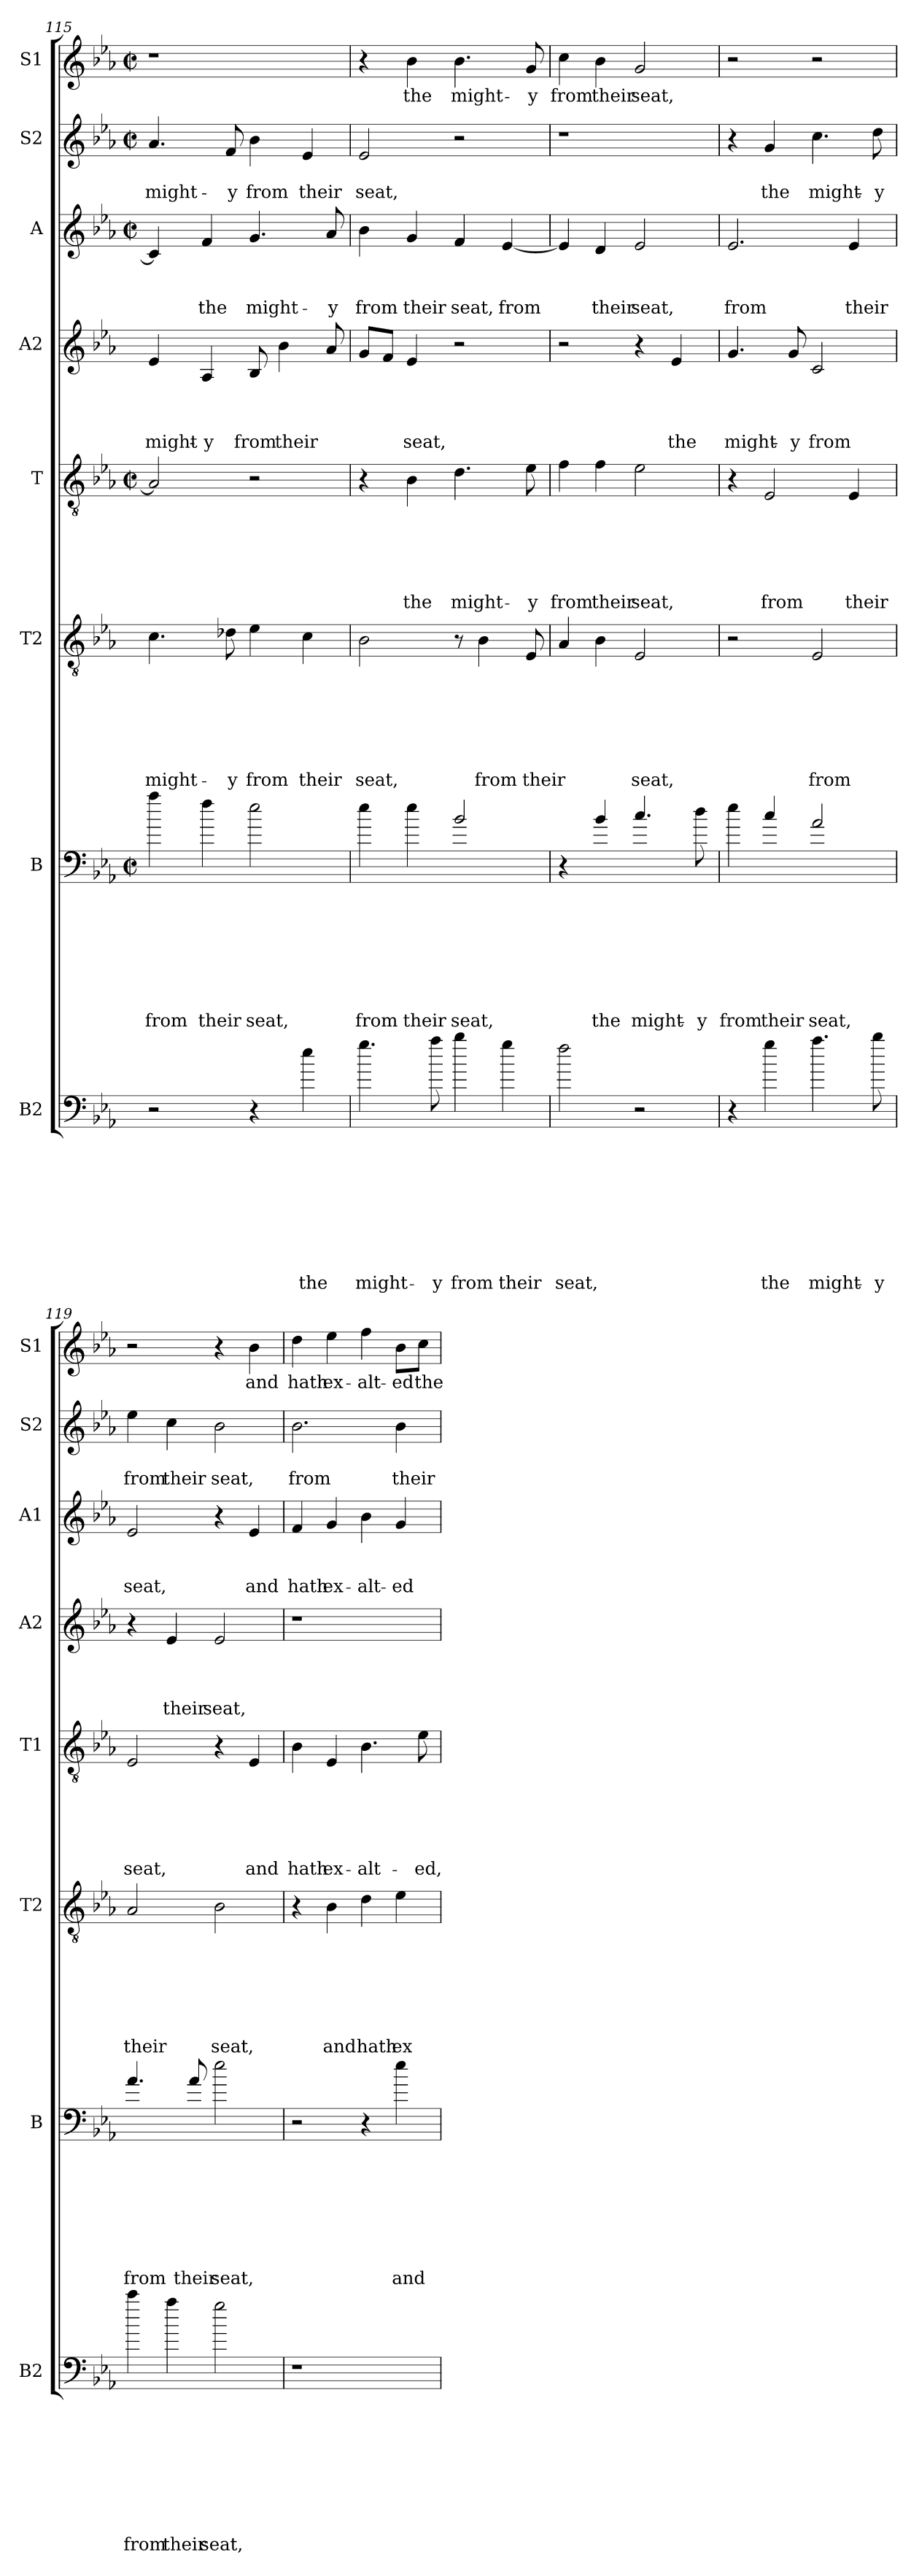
**kern	**text	**text	**text	**text	**text	**text	**text	**text	**text	**kern	**text	**text	**text	**text	**text	**text	**text	**text	**kern	**text	**text	**text	**text	**text	**text	**text	**kern	**text	**text	**text	**text	**text	**text	**kern	**text	**text	**text	**text	**kern	**text	**text	**text	**kern	**text	**text	**kern	**text
*part8	*part8	*part8	*part8	*part8	*part8	*part8	*part8	*part8	*part8	*part7	*part7	*part7	*part7	*part7	*part7	*part7	*part7	*part7	*part6	*part6	*part6	*part6	*part6	*part6	*part6	*part6	*part5	*part5	*part5	*part5	*part5	*part5	*part5	*part4	*part4	*part4	*part4	*part4	*part3	*part3	*part3	*part3	*part2	*part2	*part2	*part1	*part1
*staff8	*staff8	*staff8	*staff8	*staff8	*staff8	*staff8	*staff8	*staff8	*staff8	*staff7	*staff7	*staff7	*staff7	*staff7	*staff7	*staff7	*staff7	*staff7	*staff6	*staff6	*staff6	*staff6	*staff6	*staff6	*staff6	*staff6	*staff5	*staff5	*staff5	*staff5	*staff5	*staff5	*staff5	*staff4	*staff4	*staff4	*staff4	*staff4	*staff3	*staff3	*staff3	*staff3	*staff2	*staff2	*staff2	*staff1	*staff1
*I"B2	*	*	*	*	*	*	*	*	*	*I"B	*	*	*	*	*	*	*	*	*I"T2	*	*	*	*	*	*	*	*I"T	*	*	*	*	*	*	*I"A2	*	*	*	*	*I"A	*	*	*	*I"S2	*	*	*I"S1	*
*I'B2	*	*	*	*	*	*	*	*	*	*I'B	*	*	*	*	*	*	*	*	*I'T2	*	*	*	*	*	*	*	*I'T1	*	*	*	*	*	*	*I'A2	*	*	*	*	*I'A1	*	*	*	*I'S2	*	*	*I'S1	*
!!LO:PB:g=z
*clefF4	*	*	*	*	*	*	*	*	*	*clefF4	*	*	*	*	*	*	*	*	*clefGv2	*	*	*	*	*	*	*	*clefGv2	*	*	*	*	*	*	*clefG2	*	*	*	*	*clefG2	*	*	*	*clefG2	*	*	*clefG2	*
*k[b-e-a-]	*	*	*	*	*	*	*	*	*	*k[b-e-a-]	*	*	*	*	*	*	*	*	*k[b-e-a-]	*	*	*	*	*	*	*	*k[b-e-a-]	*	*	*	*	*	*	*k[b-e-a-]	*	*	*	*	*k[b-e-a-]	*	*	*	*k[b-e-a-]	*	*	*k[b-e-a-]	*
*E-:	*	*	*	*	*	*	*	*	*	*E-:	*	*	*	*	*	*	*	*	*E-:	*	*	*	*	*	*	*	*E-:	*	*	*	*	*	*	*E-:	*	*	*	*	*E-:	*	*	*	*E-:	*	*	*E-:	*
*	*	*	*	*	*	*	*	*	*	*M2/2	*	*	*	*	*	*	*	*	*	*	*	*	*	*	*	*	*M2/2	*	*	*	*	*	*	*	*	*	*	*	*M2/2	*	*	*	*M2/2	*	*	*M2/2	*
*	*	*	*	*	*	*	*	*	*	*met(c|)	*	*	*	*	*	*	*	*	*	*	*	*	*	*	*	*	*met(c|)	*	*	*	*	*	*	*	*	*	*	*	*met(c|)	*	*	*	*met(c|)	*	*	*met(c|)	*
=115	=115	=115	=115	=115	=115	=115	=115	=115	=115	=115	=115	=115	=115	=115	=115	=115	=115	=115	=115	=115	=115	=115	=115	=115	=115	=115	=115	=115	=115	=115	=115	=115	=115	=115	=115	=115	=115	=115	=115	=115	=115	=115	=115	=115	=115	=115	=115
!	!	!	!	!	!	!	!	!	!	!	!	!	!	!	!	!	!	!LO:LY:b	!	!	!	!	!	!	!	!LO:LY:b	!	!	!	!	!	!	!	!	!	!	!	!LO:LY:b	!	!	!	!	!	!	!LO:LY:b	!	!
2r	.	.	.	.	.	.	.	.	.	4aa-\	.	.	.	.	.	.	.	from	4.c\	.	.	.	.	.	.	might-	2A-/]	.	.	.	.	.	.	4e-/	.	.	.	might-	4c/]	.	.	.	4.a-/	.	might-	1r	.
!	!	!	!	!	!	!	!	!	!	!	!	!	!	!	!	!	!	!LO:LY:b	!	!	!	!	!	!	!	!	!	!	!	!	!	!	!	!	!	!	!	!LO:LY:b	!	!	!	!LO:LY:b	!	!	!	!	!
.	.	.	.	.	.	.	.	.	.	4ff\	.	.	.	.	.	.	.	their	.	.	.	.	.	.	.	.	.	.	.	.	.	.	.	4A-/	.	.	.	-y	4f/	.	.	the	.	.	.	.	.
!	!	!	!	!	!	!	!	!	!	!	!	!	!	!	!	!	!	!	!	!	!	!	!	!	!	!LO:LY:b	!	!	!	!	!	!	!	!	!	!	!	!	!	!	!	!	!	!	!LO:LY:b	!	!
.	.	.	.	.	.	.	.	.	.	.	.	.	.	.	.	.	.	.	8d-X\	.	.	.	.	.	.	-y	.	.	.	.	.	.	.	.	.	.	.	.	.	.	.	.	8f/	.	-y	.	.
!	!	!	!	!	!	!	!	!	!	!	!	!	!	!	!	!	!	!LO:LY:b	!	!	!	!	!	!	!	!LO:LY:b	!	!	!	!	!	!	!	!	!	!	!	!LO:LY:b	!	!	!	!LO:LY:b	!	!	!LO:LY:b	!	!
4r	.	.	.	.	.	.	.	.	.	2ee-\	.	.	.	.	.	.	.	seat,	4e-\	.	.	.	.	.	.	from	2r	.	.	.	.	.	.	8B-/	.	.	.	from	4.g/	.	.	might-	4b-\	.	from	.	.
!	!	!	!	!	!	!	!	!	!	!	!	!	!	!	!	!	!	!	!	!	!	!	!	!	!	!	!	!	!	!	!	!	!	!	!	!	!	!LO:LY:b	!	!	!	!	!	!	!	!	!
.	.	.	.	.	.	.	.	.	.	.	.	.	.	.	.	.	.	.	.	.	.	.	.	.	.	.	.	.	.	.	.	.	.	4b-\	.	.	.	their	.	.	.	.	.	.	.	.	.
!	!	!	!	!	!	!	!	!	!LO:LY:b	!	!	!	!	!	!	!	!	!	!	!	!	!	!	!	!	!LO:LY:b	!	!	!	!	!	!	!	!	!	!	!	!	!	!	!	!	!	!	!LO:LY:b	!	!
4ee-\	.	.	.	.	.	.	.	.	the	.	.	.	.	.	.	.	.	.	4c\	.	.	.	.	.	.	their	.	.	.	.	.	.	.	.	.	.	.	.	.	.	.	.	4e-/	.	their	.	.
!	!	!	!	!	!	!	!	!	!	!	!	!	!	!	!	!	!	!	!	!	!	!	!	!	!	!	!	!	!	!	!	!	!	!	!	!	!	!	!	!	!	!LO:LY:b	!	!	!	!	!
.	.	.	.	.	.	.	.	.	.	.	.	.	.	.	.	.	.	.	.	.	.	.	.	.	.	.	.	.	.	.	.	.	.	8a-/	.	.	.	.	8a-/	.	.	-y	.	.	.	.	.
=116	=116	=116	=116	=116	=116	=116	=116	=116	=116	=116	=116	=116	=116	=116	=116	=116	=116	=116	=116	=116	=116	=116	=116	=116	=116	=116	=116	=116	=116	=116	=116	=116	=116	=116	=116	=116	=116	=116	=116	=116	=116	=116	=116	=116	=116	=116	=116
!	!	!	!	!	!	!	!	!	!LO:LY:b	!	!	!	!	!	!	!	!	!LO:LY:b	!	!	!	!	!	!	!	!LO:LY:b	!	!	!	!	!	!	!	!	!	!	!	!	!	!	!	!LO:LY:b	!	!	!LO:LY:b	!	!
4.gg\	.	.	.	.	.	.	.	.	might-	4ee-\	.	.	.	.	.	.	.	from	2B-\	.	.	.	.	.	.	seat,	4r	.	.	.	.	.	.	8g/L	.	.	.	.	4b-\	.	.	from	2e-/	.	seat,	4r	.
.	.	.	.	.	.	.	.	.	.	.	.	.	.	.	.	.	.	.	.	.	.	.	.	.	.	.	.	.	.	.	.	.	.	8f/J	.	.	.	.	.	.	.	.	.	.	.	.	.
!	!	!	!	!	!	!	!	!	!	!	!	!	!	!	!	!	!	!LO:LY:b	!	!	!	!	!	!	!	!	!	!	!	!	!	!	!LO:LY:b	!	!	!	!	!LO:LY:b	!	!	!	!LO:LY:b	!	!	!	!	!LO:LY:b
.	.	.	.	.	.	.	.	.	.	4ee-\	.	.	.	.	.	.	.	their	.	.	.	.	.	.	.	.	4B-\	.	.	.	.	.	the	4e-/	.	.	.	seat,	4g/	.	.	their	.	.	.	4b-\	the
!	!	!	!	!	!	!	!	!	!LO:LY:b	!	!	!	!	!	!	!	!	!	!	!	!	!	!	!	!	!	!	!	!	!	!	!	!	!	!	!	!	!	!	!	!	!	!	!	!	!	!
8aa-\	.	.	.	.	.	.	.	.	-y	.	.	.	.	.	.	.	.	.	.	.	.	.	.	.	.	.	.	.	.	.	.	.	.	.	.	.	.	.	.	.	.	.	.	.	.	.	.
!	!	!	!	!	!	!	!	!	!LO:LY:b	!	!	!	!	!	!	!	!	!LO:LY:b	!	!	!	!	!	!	!	!	!	!	!	!	!	!	!LO:LY:b	!	!	!	!	!	!	!	!	!LO:LY:b	!	!	!	!	!LO:LY:b
4bb-\	.	.	.	.	.	.	.	.	from	2b-/	.	.	.	.	.	.	.	seat,	8r	.	.	.	.	.	.	.	4.d\	.	.	.	.	.	might-	2r	.	.	.	.	4f/	.	.	seat,	2r	.	.	4.b-\	might-
!	!	!	!	!	!	!	!	!	!	!	!	!	!	!	!	!	!	!	!	!	!	!	!	!	!	!LO:LY:b	!	!	!	!	!	!	!	!	!	!	!	!	!	!	!	!	!	!	!	!	!
.	.	.	.	.	.	.	.	.	.	.	.	.	.	.	.	.	.	.	4B-\	.	.	.	.	.	.	from	.	.	.	.	.	.	.	.	.	.	.	.	.	.	.	.	.	.	.	.	.
!	!	!	!	!	!	!	!	!	!LO:LY:b	!	!	!	!	!	!	!	!	!	!	!	!	!	!	!	!	!	!	!	!	!	!	!	!	!	!	!	!	!	!	!	!	!LO:LY:b	!	!	!	!	!
4gg\	.	.	.	.	.	.	.	.	their	.	.	.	.	.	.	.	.	.	.	.	.	.	.	.	.	.	.	.	.	.	.	.	.	.	.	.	.	.	[<4e-/	.	.	from	.	.	.	.	.
!	!	!	!	!	!	!	!	!	!	!	!	!	!	!	!	!	!	!	!	!	!	!	!	!	!	!LO:LY:b	!	!	!	!	!	!	!LO:LY:b	!	!	!	!	!	!	!	!	!	!	!	!	!	!LO:LY:b
.	.	.	.	.	.	.	.	.	.	.	.	.	.	.	.	.	.	.	8E-/	.	.	.	.	.	.	their	8e-\	.	.	.	.	.	-y	.	.	.	.	.	.	.	.	.	.	.	.	8g/	-y
=117	=117	=117	=117	=117	=117	=117	=117	=117	=117	=117	=117	=117	=117	=117	=117	=117	=117	=117	=117	=117	=117	=117	=117	=117	=117	=117	=117	=117	=117	=117	=117	=117	=117	=117	=117	=117	=117	=117	=117	=117	=117	=117	=117	=117	=117	=117	=117
!	!	!	!	!	!	!	!	!	!LO:LY:b	!	!	!	!	!	!	!	!	!	!	!	!	!	!	!	!	!	!	!	!	!	!	!	!LO:LY:b	!	!	!	!	!	!	!	!	!	!	!	!	!	!LO:LY:b
2ff\	.	.	.	.	.	.	.	.	seat,	4r	.	.	.	.	.	.	.	.	4A-/	.	.	.	.	.	.	.	4f\	.	.	.	.	.	from	2r	.	.	.	.	4e-/]	.	.	.	1r	.	.	4cc\	from
!	!	!	!	!	!	!	!	!	!	!	!	!	!	!	!	!	!	!LO:LY:b	!	!	!	!	!	!	!	!	!	!	!	!	!	!	!LO:LY:b	!	!	!	!	!	!	!	!	!LO:LY:b	!	!	!	!	!LO:LY:b
.	.	.	.	.	.	.	.	.	.	4b-/	.	.	.	.	.	.	.	the	4B-\	.	.	.	.	.	.	.	4f\	.	.	.	.	.	their	.	.	.	.	.	4d/	.	.	their	.	.	.	4b-\	their
!	!	!	!	!	!	!	!	!	!	!	!	!	!	!	!	!	!	!LO:LY:b	!	!	!	!	!	!	!	!LO:LY:b	!	!	!	!	!	!	!LO:LY:b	!	!	!	!	!	!	!	!	!LO:LY:b	!	!	!	!	!LO:LY:b
2r	.	.	.	.	.	.	.	.	.	4.cc/	.	.	.	.	.	.	.	might-	2E-/	.	.	.	.	.	.	seat,	2e-\	.	.	.	.	.	seat,	4r	.	.	.	.	2e-/	.	.	seat,	.	.	.	2g/	seat,
!	!	!	!	!	!	!	!	!	!	!	!	!	!	!	!	!	!	!	!	!	!	!	!	!	!	!	!	!	!	!	!	!	!	!	!	!	!	!LO:LY:b	!	!	!	!	!	!	!	!	!
.	.	.	.	.	.	.	.	.	.	.	.	.	.	.	.	.	.	.	.	.	.	.	.	.	.	.	.	.	.	.	.	.	.	4e-/	.	.	.	the	.	.	.	.	.	.	.	.	.
!	!	!	!	!	!	!	!	!	!	!	!	!	!	!	!	!	!	!LO:LY:b	!	!	!	!	!	!	!	!	!	!	!	!	!	!	!	!	!	!	!	!	!	!	!	!	!	!	!	!	!
.	.	.	.	.	.	.	.	.	.	8dd\	.	.	.	.	.	.	.	-y	.	.	.	.	.	.	.	.	.	.	.	.	.	.	.	.	.	.	.	.	.	.	.	.	.	.	.	.	.
=118	=118	=118	=118	=118	=118	=118	=118	=118	=118	=118	=118	=118	=118	=118	=118	=118	=118	=118	=118	=118	=118	=118	=118	=118	=118	=118	=118	=118	=118	=118	=118	=118	=118	=118	=118	=118	=118	=118	=118	=118	=118	=118	=118	=118	=118	=118	=118
!	!	!	!	!	!	!	!	!	!	!	!	!	!	!	!	!	!	!LO:LY:b	!	!	!	!	!	!	!	!	!	!	!	!	!	!	!	!	!	!	!	!LO:LY:b	!	!	!	!LO:LY:b	!	!	!	!	!
4r	.	.	.	.	.	.	.	.	.	4ee-\	.	.	.	.	.	.	.	from	2r	.	.	.	.	.	.	.	4r	.	.	.	.	.	.	4.g/	.	.	.	might-	2.e-/	.	.	from	4r	.	.	2r	.
!	!	!	!	!	!	!	!	!	!LO:LY:b	!	!	!	!	!	!	!	!	!LO:LY:b	!	!	!	!	!	!	!	!	!	!	!	!	!	!	!LO:LY:b	!	!	!	!	!	!	!	!	!	!	!	!LO:LY:b	!	!
4gg\	.	.	.	.	.	.	.	.	the	4cc/	.	.	.	.	.	.	.	their	.	.	.	.	.	.	.	.	2E-/	.	.	.	.	.	from	.	.	.	.	.	.	.	.	.	4g/	.	the	.	.
!	!	!	!	!	!	!	!	!	!	!	!	!	!	!	!	!	!	!	!	!	!	!	!	!	!	!	!	!	!	!	!	!	!	!	!	!	!	!LO:LY:b	!	!	!	!	!	!	!	!	!
.	.	.	.	.	.	.	.	.	.	.	.	.	.	.	.	.	.	.	.	.	.	.	.	.	.	.	.	.	.	.	.	.	.	8g/	.	.	.	-y	.	.	.	.	.	.	.	.	.
!	!	!	!	!	!	!	!	!	!LO:LY:b	!	!	!	!	!	!	!	!	!LO:LY:b	!	!	!	!	!	!	!	!LO:LY:b	!	!	!	!	!	!	!	!	!	!	!	!LO:LY:b	!	!	!	!	!	!	!LO:LY:b	!	!
4.aa-\	.	.	.	.	.	.	.	.	might-	2a-/	.	.	.	.	.	.	.	seat,	2E-/	.	.	.	.	.	.	from	.	.	.	.	.	.	.	2c/	.	.	.	from	.	.	.	.	4.cc\	.	might-	2r	.
!	!	!	!	!	!	!	!	!	!	!	!	!	!	!	!	!	!	!	!	!	!	!	!	!	!	!	!	!	!	!	!	!	!LO:LY:b	!	!	!	!	!	!	!	!	!LO:LY:b	!	!	!	!	!
.	.	.	.	.	.	.	.	.	.	.	.	.	.	.	.	.	.	.	.	.	.	.	.	.	.	.	4E-/	.	.	.	.	.	their	.	.	.	.	.	4e-/	.	.	their	.	.	.	.	.
!	!	!	!	!	!	!	!	!	!LO:LY:b	!	!	!	!	!	!	!	!	!	!	!	!	!	!	!	!	!	!	!	!	!	!	!	!	!	!	!	!	!	!	!	!	!	!	!	!LO:LY:b	!	!
8bb-\	.	.	.	.	.	.	.	.	-y	.	.	.	.	.	.	.	.	.	.	.	.	.	.	.	.	.	.	.	.	.	.	.	.	.	.	.	.	.	.	.	.	.	8dd\	.	-y	.	.
=119	=119	=119	=119	=119	=119	=119	=119	=119	=119	=119	=119	=119	=119	=119	=119	=119	=119	=119	=119	=119	=119	=119	=119	=119	=119	=119	=119	=119	=119	=119	=119	=119	=119	=119	=119	=119	=119	=119	=119	=119	=119	=119	=119	=119	=119	=119	=119
!	!	!	!	!	!	!	!	!	!LO:LY:b	!	!	!	!	!	!	!	!	!LO:LY:b	!	!	!	!	!	!	!	!LO:LY:b	!	!	!	!	!	!	!LO:LY:b	!	!	!	!	!	!	!	!	!LO:LY:b	!	!	!LO:LY:b	!	!
4ccc\	.	.	.	.	.	.	.	.	from	4.a-/	.	.	.	.	.	.	.	from	2A-/	.	.	.	.	.	.	their	2E-/	.	.	.	.	.	seat,	4r	.	.	.	.	2e-/	.	.	seat,	4ee-\	.	from	2r	.
!	!	!	!	!	!	!	!	!	!LO:LY:b	!	!	!	!	!	!	!	!	!	!	!	!	!	!	!	!	!	!	!	!	!	!	!	!	!	!	!	!	!LO:LY:b	!	!	!	!	!	!	!LO:LY:b	!	!
4aa-\	.	.	.	.	.	.	.	.	their	.	.	.	.	.	.	.	.	.	.	.	.	.	.	.	.	.	.	.	.	.	.	.	.	4e-/	.	.	.	their	.	.	.	.	4cc\	.	their	.	.
!	!	!	!	!	!	!	!	!	!	!	!	!	!	!	!	!	!	!LO:LY:b	!	!	!	!	!	!	!	!	!	!	!	!	!	!	!	!	!	!	!	!	!	!	!	!	!	!	!	!	!
.	.	.	.	.	.	.	.	.	.	8a-/	.	.	.	.	.	.	.	their	.	.	.	.	.	.	.	.	.	.	.	.	.	.	.	.	.	.	.	.	.	.	.	.	.	.	.	.	.
!	!	!	!	!	!	!	!	!	!LO:LY:b	!	!	!	!	!	!	!	!	!LO:LY:b	!	!	!	!	!	!	!	!LO:LY:b	!	!	!	!	!	!	!	!	!	!	!	!LO:LY:b	!	!	!	!	!	!	!LO:LY:b	!	!
2gg\	.	.	.	.	.	.	.	.	seat,	2ee-\	.	.	.	.	.	.	.	seat,	2B-\	.	.	.	.	.	.	seat,	4r	.	.	.	.	.	.	2e-/	.	.	.	seat,	4r	.	.	.	2b-\	.	seat,	4r	.
!	!	!	!	!	!	!	!	!	!	!	!	!	!	!	!	!	!	!	!	!	!	!	!	!	!	!	!	!	!	!	!	!	!LO:LY:b	!	!	!	!	!	!	!	!	!LO:LY:b	!	!	!	!	!LO:LY:b
.	.	.	.	.	.	.	.	.	.	.	.	.	.	.	.	.	.	.	.	.	.	.	.	.	.	.	4E-/	.	.	.	.	.	and	.	.	.	.	.	4e-/	.	.	and	.	.	.	4b-\	and
!!LO:PB:g=z
=120	=120	=120	=120	=120	=120	=120	=120	=120	=120	=120	=120	=120	=120	=120	=120	=120	=120	=120	=120	=120	=120	=120	=120	=120	=120	=120	=120	=120	=120	=120	=120	=120	=120	=120	=120	=120	=120	=120	=120	=120	=120	=120	=120	=120	=120	=120	=120
!	!	!	!	!	!	!	!	!	!	!	!	!	!	!	!	!	!	!	!	!	!	!	!	!	!	!	!	!	!	!	!	!	!LO:LY:b	!	!	!	!	!	!	!	!	!LO:LY:b	!	!	!LO:LY:b	!	!LO:LY:b
1r	.	.	.	.	.	.	.	.	.	2r	.	.	.	.	.	.	.	.	4r	.	.	.	.	.	.	.	4B-\	.	.	.	.	.	hath	1r	.	.	.	.	4f/	.	.	hath	2.b-\	.	from	4dd\	hath
!	!	!	!	!	!	!	!	!	!	!	!	!	!	!	!	!	!	!	!	!	!	!	!	!	!	!LO:LY:b	!	!	!	!	!	!	!LO:LY:b	!	!	!	!	!	!	!	!	!LO:LY:b	!	!	!	!	!LO:LY:b
.	.	.	.	.	.	.	.	.	.	.	.	.	.	.	.	.	.	.	4B-\	.	.	.	.	.	.	and	4E-/	.	.	.	.	.	ex-	.	.	.	.	.	4g/	.	.	ex-	.	.	.	4ee-\	ex-
!	!	!	!	!	!	!	!	!	!	!	!	!	!	!	!	!	!	!	!	!	!	!	!	!	!	!LO:LY:b	!	!	!	!	!	!	!LO:LY:b	!	!	!	!	!	!	!	!	!LO:LY:b	!	!	!	!	!LO:LY:b
.	.	.	.	.	.	.	.	.	.	4r	.	.	.	.	.	.	.	.	4d\	.	.	.	.	.	.	hath	4.B-\	.	.	.	.	.	-alt-	.	.	.	.	.	4b-\	.	.	-alt-	.	.	.	4ff\	-alt-
!	!	!	!	!	!	!	!	!	!	!	!	!	!	!	!	!	!	!LO:LY:b	!	!	!	!	!	!	!	!LO:LY:b	!	!	!	!	!	!	!	!	!	!	!	!	!	!	!	!LO:LY:b	!	!	!LO:LY:b	!	!LO:LY:b
.	.	.	.	.	.	.	.	.	.	4ee-\	.	.	.	.	.	.	.	and	4e-\	.	.	.	.	.	.	ex-	.	.	.	.	.	.	.	.	.	.	.	.	4g/	.	.	-ed	4b-\	.	their	8b-\L	-ed
!	!	!	!	!	!	!	!	!	!	!	!	!	!	!	!	!	!	!	!	!	!	!	!	!	!	!	!	!	!	!	!	!	!LO:LY:b	!	!	!	!	!	!	!	!	!	!	!	!	!	!LO:LY:b
.	.	.	.	.	.	.	.	.	.	.	.	.	.	.	.	.	.	.	.	.	.	.	.	.	.	.	8e-\	.	.	.	.	.	-ed,	.	.	.	.	.	.	.	.	.	.	.	.	8cc\J	the
=	=	=	=	=	=	=	=	=	=	=	=	=	=	=	=	=	=	=	=	=	=	=	=	=	=	=	=	=	=	=	=	=	=	=	=	=	=	=	=	=	=	=	=	=	=	=	=
*-	*-	*-	*-	*-	*-	*-	*-	*-	*-	*-	*-	*-	*-	*-	*-	*-	*-	*-	*-	*-	*-	*-	*-	*-	*-	*-	*-	*-	*-	*-	*-	*-	*-	*-	*-	*-	*-	*-	*-	*-	*-	*-	*-	*-	*-	*-	*-
